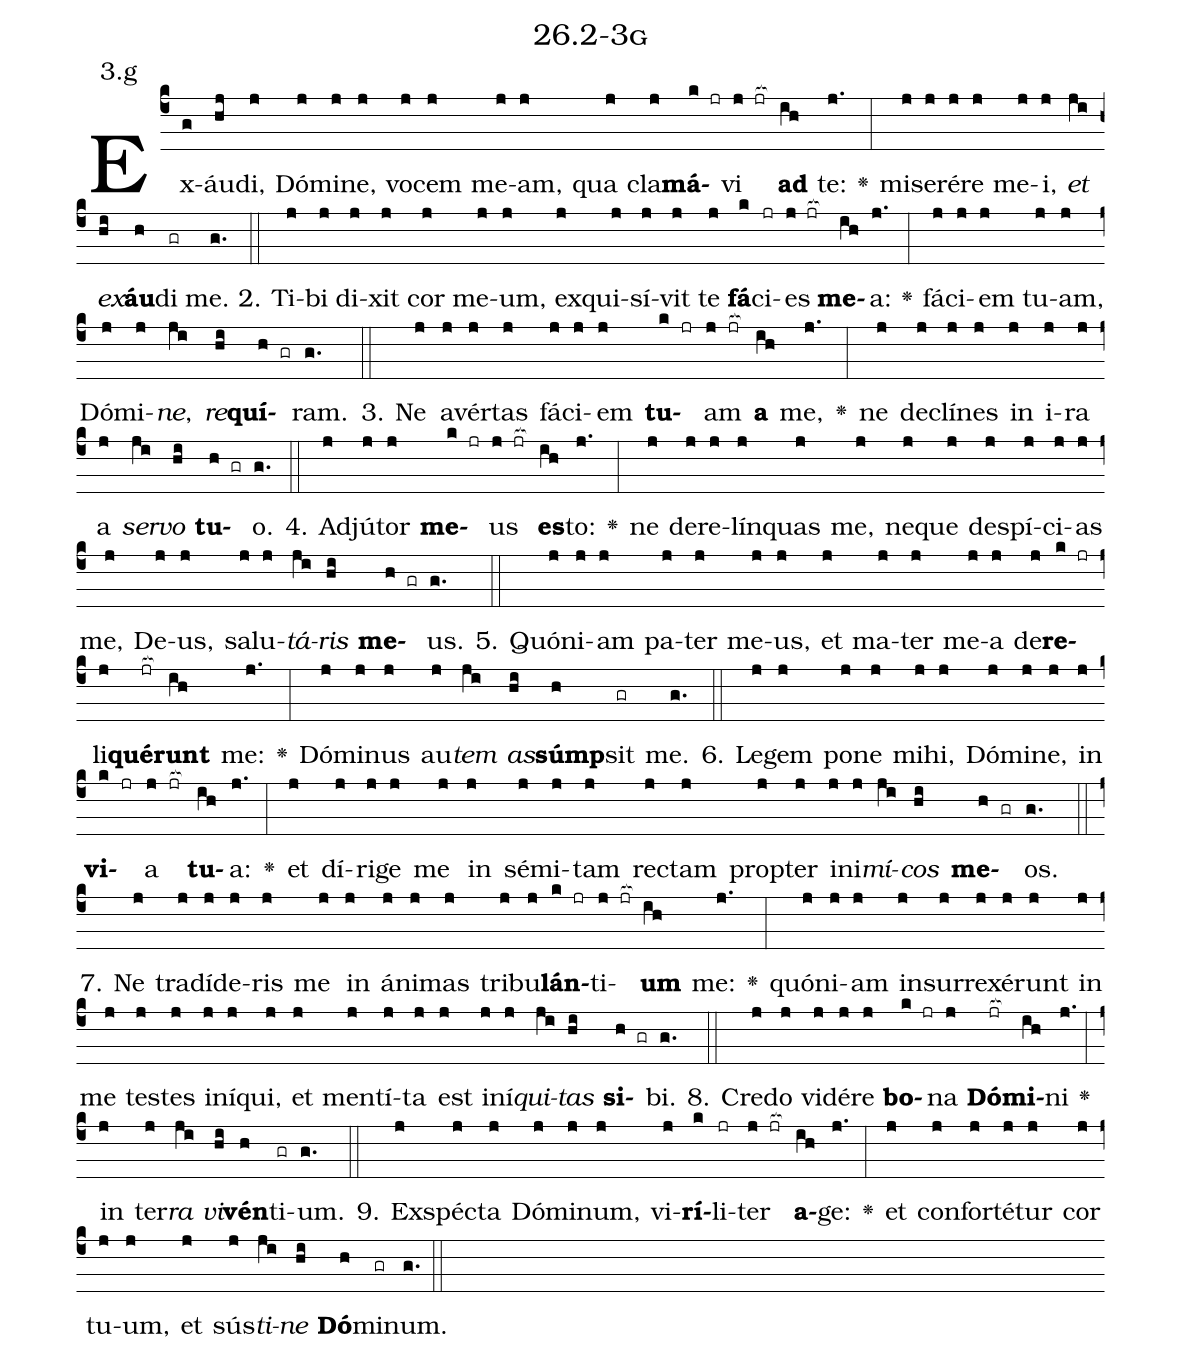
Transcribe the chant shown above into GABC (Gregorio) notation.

name: 26.2-3g;
annotation: 3.g;
%%
(c4)Ex(g)áu(hj)di,(j) Dó(j)mi(j)ne,(j) vo(j)cem(j) me(j)am,(j) qua(j) cla(j)<b>má</b>(k jr)vi(j jr[ocb:1{]) <b>ad</b>(ih[ocb:0}]) te:(j.) <v>\greheightstar</v>(:) mi(j)se(j)ré(j)re(j) me(j)i,(j) <i>et</i>(ji) <i>ex</i>(hi)<b>áu</b>(h)di(gr) me.(g.) (::)
2. Ti(j)bi(j) di(j)xit(j) cor(j) me(j)um,(j) ex(j)qui(j)sí(j)vit(j) te(j) <b>fá</b>(k)ci(jr)es(j jr[ocb:1{]) <b>me</b>(ih[ocb:0}])a:(j.) <v>\greheightstar</v>(:) fá(j)ci(j)em(j) tu(j)am,(j) Dó(j)mi(j)<i>ne</i>,(ji) <i>re</i>(hi)<b>quí</b>(h gr)ram.(g.) (::)
3. Ne(j) a(j)vér(j)tas(j) fá(j)ci(j)em(j) <b>tu</b>(k jr)am(j jr[ocb:1{]) <b>a</b>(ih[ocb:0}]) me,(j.) <v>\greheightstar</v>(:) ne(j) de(j)clí(j)nes(j) in(j) i(j)ra(j) a(j) <i>ser</i>(ji)<i>vo</i>(hi) <b>tu</b>(h gr)o.(g.) (::)
4. Ad(j)jú(j)tor(j) <b>me</b>(k jr)us(j jr[ocb:1{]) <b>es</b>(ih[ocb:0}])to:(j.) <v>\greheightstar</v>(:) ne(j) de(j)re(j)lín(j)quas(j) me,(j) ne(j)que(j) de(j)spí(j)ci(j)as(j) me,(j) De(j)us,(j) sa(j)lu(j)<i>tá</i>(ji)<i>ris</i>(hi) <b>me</b>(h gr)us.(g.) (::)
5. Quón(j)i(j)am(j) pa(j)ter(j) me(j)us,(j) et(j) ma(j)ter(j) me(j)a(j) de(j)<b>re</b>(k jr)li(j)<b>qué</b>(jr[ocb:1{])<b>runt</b>(ih[ocb:0}]) me:(j.) <v>\greheightstar</v>(:) Dó(j)mi(j)nus(j) au(j)<i>tem</i>(ji) <i>as</i>(hi)<b>súmp</b>(h)sit(gr) me.(g.) (::)
6. Le(j)gem(j) po(j)ne(j) mi(j)hi,(j) Dó(j)mi(j)ne,(j) in(j) <b>vi</b>(k jr)a(j jr[ocb:1{]) <b>tu</b>(ih[ocb:0}])a:(j.) <v>\greheightstar</v>(:) et(j) dí(j)ri(j)ge(j) me(j) in(j) sé(j)mi(j)tam(j) rec(j)tam(j) prop(j)ter(j) in(j)i(j)<i>mí</i>(ji)<i>cos</i>(hi) <b>me</b>(h gr)os.(g.) (::)
7. Ne(j) tra(j)dí(j)de(j)ris(j) me(j) in(j) á(j)ni(j)mas(j) tri(j)bu(j)<b>lán</b>(k jr)ti(j jr[ocb:1{])<b>um</b>(ih[ocb:0}]) me:(j.) <v>\greheightstar</v>(:) quón(j)i(j)am(j) in(j)sur(j)re(j)xé(j)runt(j) in(j) me(j) tes(j)tes(j) in(j)í(j)qui,(j) et(j) men(j)tí(j)ta(j) est(j) in(j)í(j)<i>qui</i>(ji)<i>tas</i>(hi) <b>si</b>(h gr)bi.(g.) (::)
8. Cre(j)do(j) vi(j)dé(j)re(j) <b>bo</b>(k jr)na(j) <b>Dó</b>(jr[ocb:1{])<b>mi</b>(ih[ocb:0}])ni(j.) <v>\greheightstar</v>(:) in(j) ter(j)<i>ra</i>(ji) <i>vi</i>(hi)<b>vén</b>(h)ti(gr)um.(g.) (::)
9. Ex(j)spéc(j)ta(j) Dó(j)mi(j)num,(j) vi(j)<b>rí</b>(k)li(jr)ter(j jr[ocb:1{]) <b>a</b>(ih[ocb:0}])ge:(j.) <v>\greheightstar</v>(:) et(j) con(j)for(j)té(j)tur(j) cor(j) tu(j)um,(j) et(j) sús(j)<i>ti</i>(ji)<i>ne</i>(hi) <b>Dó</b>(h)mi(gr)num.(g.) (::)
